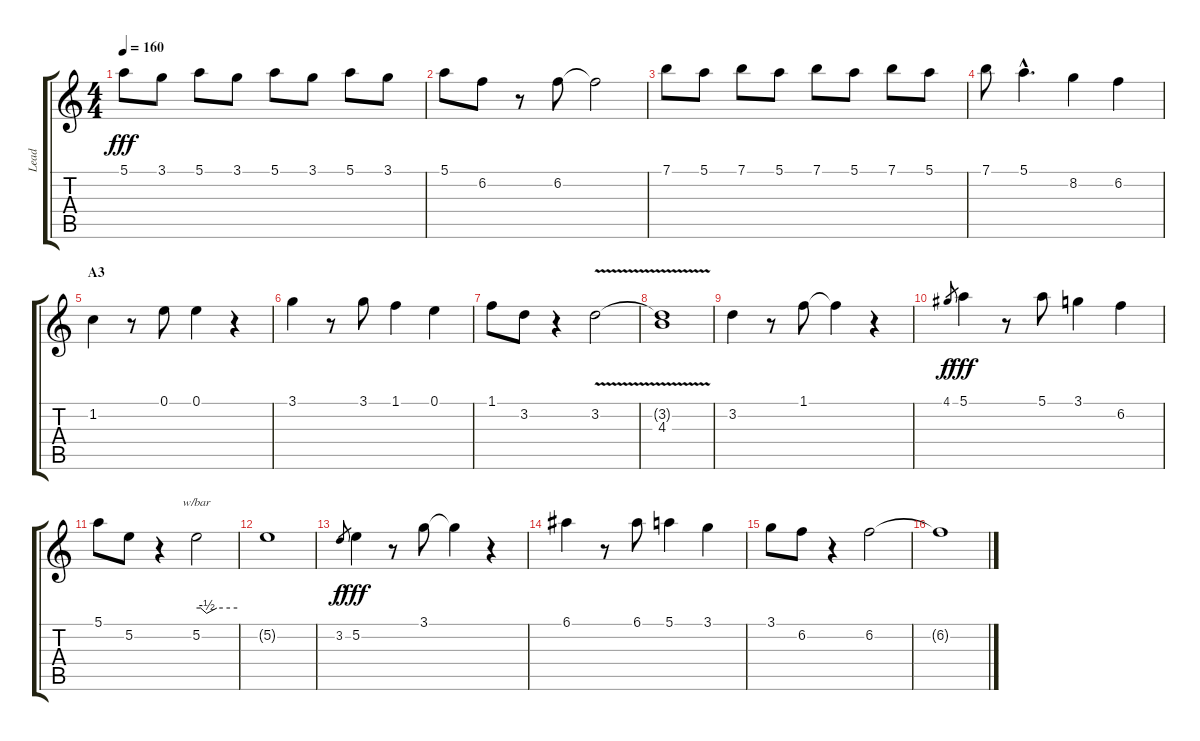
\track ("Lead" "Lead") {instrument acousticguitarnylon}
\staff {score tabs}
\tuning (E4 B3 G3 D3 A2 E2) {hide}
\ts (4 4)
\tempo 160
\clef g2
\ks c
5.1.8{dy fff} 3.1.8 5.1.8 3.1.8 5.1.8 3.1.8 5.1.8 3.1.8 |
5.1.8 6.2.8 r.8 6.2.8 6.2{t}.2 |
7.1.8 5.1.8 7.1.8 5.1.8 7.1.8 5.1.8 7.1.8 5.1.8 |
7.1.8 5.1{hac}.4{d} 8.2.4 6.2.4 |
\section ("" "A3")
1.2.4 r.8 0.1.8 0.1.4 r.4 |
3.1.4 r.8 3.1.8 1.1.4 0.1.4 |
1.1.8 3.2.8 r.4 3.2{v}.2 |
(3.2{t} 4.3).1 |
3.2.4 r.8 1.1.8 1.1{t}.4 r.4 |
4.1.8{gr dy f} 5.1.4{dy fff} r.8 5.1.8 3.1.4 6.2.4 |
5.1.8 5.2.8 r.4 5.2.2{tbe (custom default 0 0 6 0 15 -2 30 0 60 0)} |
5.2{t}.1 |
3.2.8{gr dy f} 5.2.4{dy fff} r.8 3.1.8 3.1{t}.4 r.4 |
6.1.4 r.8 6.1.8 5.1.4 3.1.4 |
3.1.8 6.2.8 r.4 6.2.2 |
6.2{t}.1
